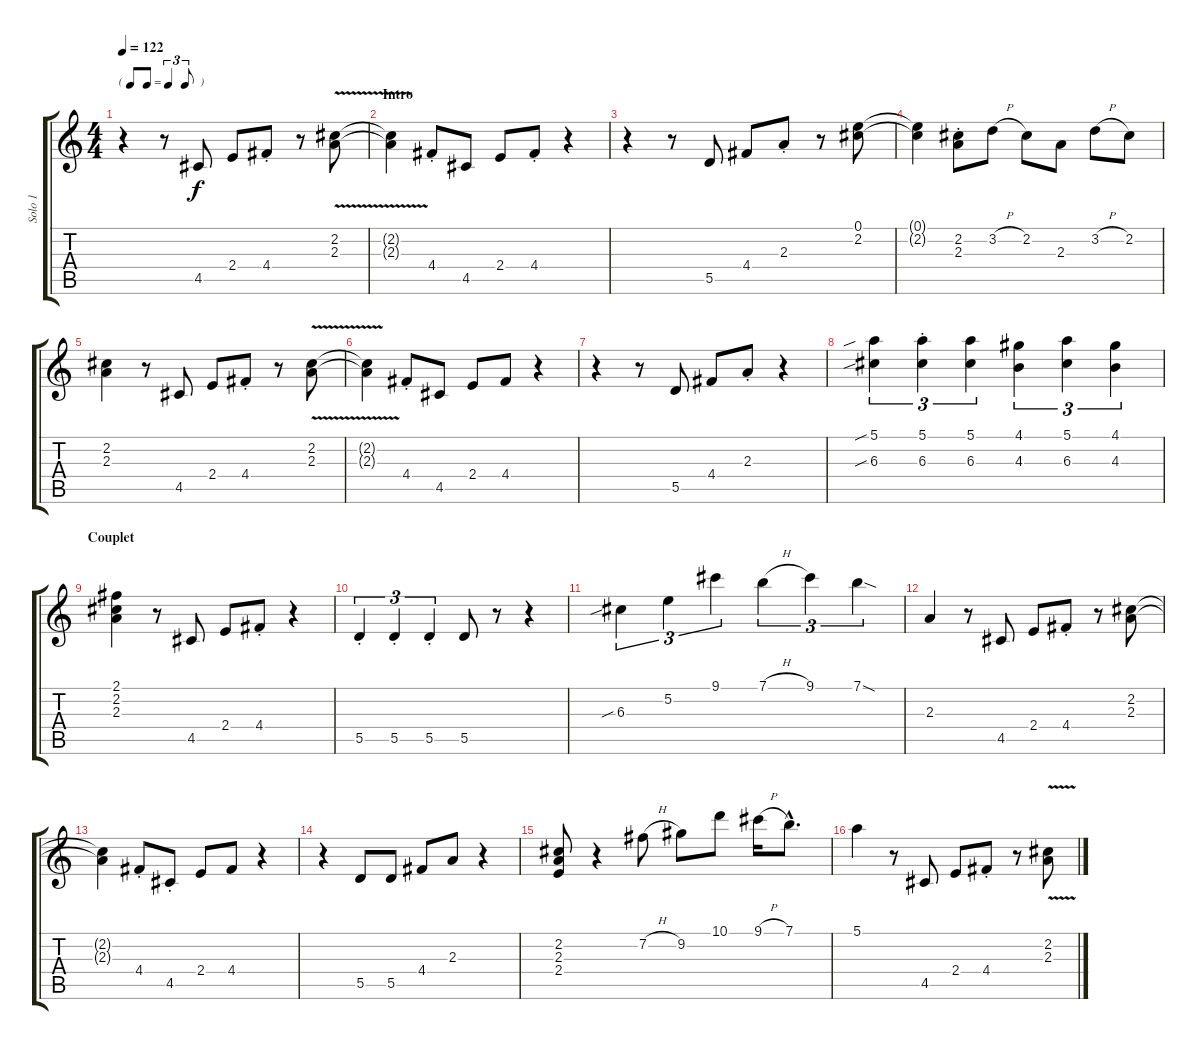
\track ("Solo 1" "Solo 1") {instrument electricguitarclean}
\staff {score tabs}
\tuning (E4 B3 G3 D3 A2 E2) {hide}
\ts (4 4)
\tf triplet8th
\tempo 122
\clef g2
\ks c
r.4{dy f instrument electricguitarclean} r.8 4.5.8 2.4.8 4.4{st}.8 r.8 (2.2{v} 2.3{v}).8 |
\section ("" "Intro")
(2.2{t} 2.3{t}).4 4.4{st}.8 4.5.8 2.4.8 4.4{st}.8 r.4 |
r.4 r.8 5.5.8 4.4.8 2.3{st}.8 r.8 (0.1 2.2).8 |
(0.1{t} 2.2{t}).4 (2.2{st} 2.3{st}).8 3.2{h}.8 2.2.8 2.3.8 3.2{h}.8 2.2.8 |
(2.2 2.3).4 r.8 4.5.8 2.4.8 4.4{st}.8 r.8 (2.2{v} 2.3{v}).8 |
(2.2{t} 2.3{t}).4 4.4{st}.8 4.5.8 2.4.8 4.4.8 r.4 |
r.4 r.8 5.5.8 4.4.8 2.3{st}.8 r.4 |
(5.1{sib} 6.3{sib}).4{tu (3 2)} (5.1{st} 6.3{st}).4{tu (3 2)} (5.1 6.3).4{tu (3 2)} (4.1 4.3).4{tu (3 2)} (5.1 6.3).4{tu (3 2)} (4.1 4.3).4{tu (3 2)} |
\section ("" "Couplet")
(2.1 2.2 2.3).4 r.8 4.5.8 2.4.8 4.4{st}.8 r.4 |
5.5{st}.4{tu (3 2)} 5.5{st}.4{tu (3 2)} 5.5{st}.4{tu (3 2)} 5.5.8 r.8 r.4 |
6.3{sib}.4{tu (3 2)} 5.2.4{tu (3 2)} 9.1.4{tu (3 2)} 7.1{h}.4{tu (3 2)} 9.1.4{tu (3 2)} 7.1{sod}.4{tu (3 2)} |
2.3.4 r.8 4.5.8 2.4.8 4.4{st}.8 r.8 (2.2 2.3).8 |
(2.2{t} 2.3{t}).4 4.4{st}.8 4.5{st}.8 2.4.8 4.4.8 r.4 |
r.4 5.5.8 5.5.8 4.4.8 2.3.8 r.4 |
(2.2 2.3 2.4).8 r.4 7.2{h}.8 9.2.8 10.1.8 9.1{h}.16 7.1{hac}.8{d} |
5.1.4 r.8 4.5.8 2.4.8 4.4{st}.8 r.8 (2.2{v} 2.3{v}).8
